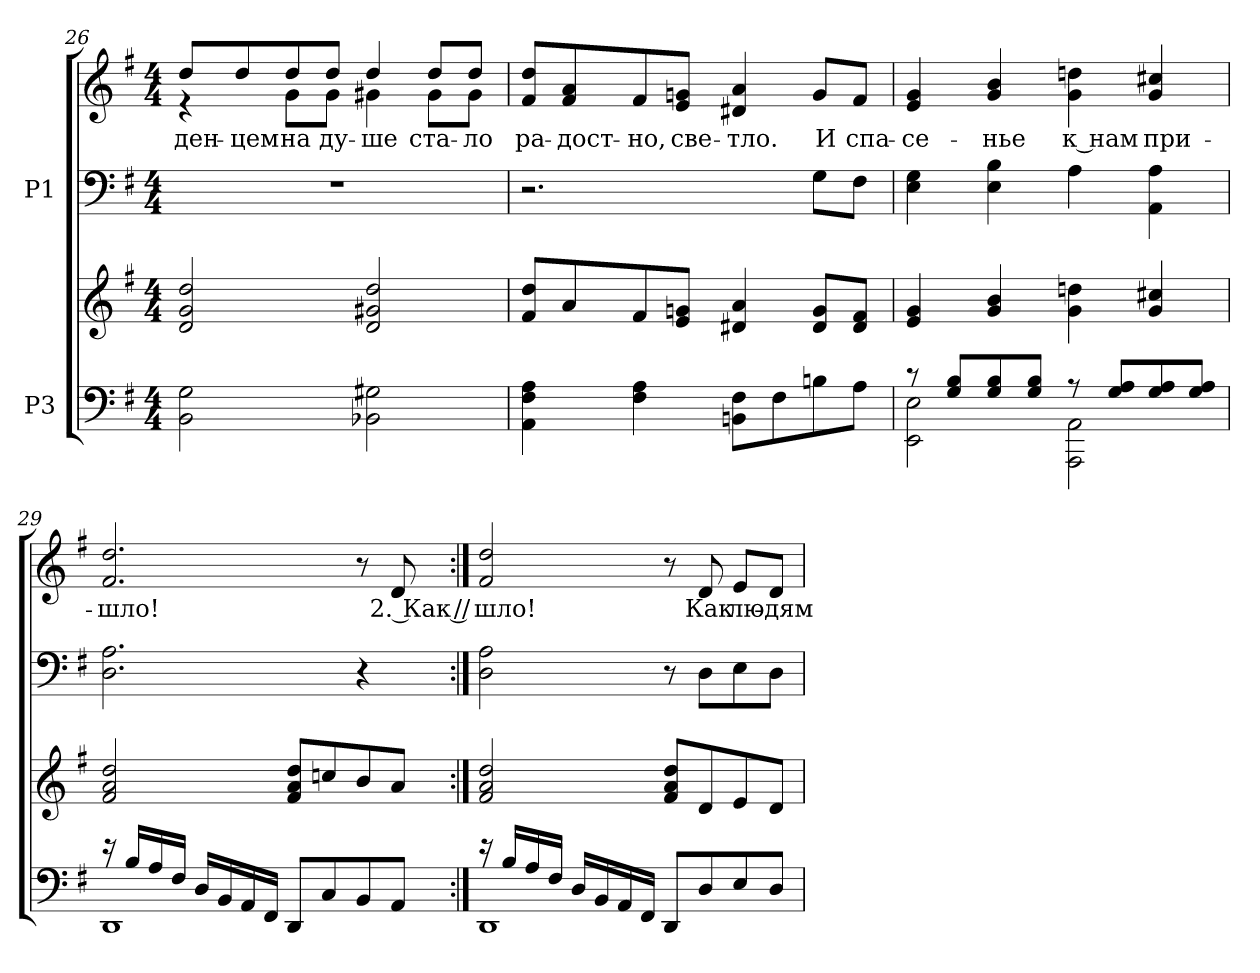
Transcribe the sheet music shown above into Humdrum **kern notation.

**kern	**kern	**kern	**kern	**text
*part2	*part2	*part1	*part1	*part1
*staff4	*staff3	*staff2	*staff1	*staff1
*I"P3	*	*I"P1	*	*
*clefF4	*clefG2	*clefF4	*clefG2	*
*k[f#]	*k[f#]	*k[f#]	*k[f#]	*
*G:	*G:	*G:	*G:	*
*M4/4	*M4/4	*M4/4	*M4/4	*
=26	=26	=26	=26	=26
!	!	!	!	!LO:LY:b:color=#000000
*	*	*	*^	*
2BBi\ 2Gi	2di/ 2gi 2ddi	1r	8ddi/L	4r	-ден-
!	!	!	!	!	!LO:LY:b:color=#000000
.	.	.	8ddi/	.	-цем
!	!	!	!	!	!LO:LY:b:color=#000000
.	.	.	8ddi/	8gi\L	на
!	!	!	!	!	!LO:LY:b:color=#000000
.	.	.	8ddi/J	8gi\J	ду-
!	!	!	!	!	!LO:LY:b:color=#000000
2BB-Xi\ 2G#Xi	2di/ 2g#Xi 2ddi	.	4ddi/	4g#Xi\	-ше
!	!	!	!	!	!LO:LY:b:color=#000000
.	.	.	8ddi/L	8g#i\L	ста-
!	!	!	!	!	!LO:LY:b:color=#000000
.	.	.	8ddi/J	8g#i\J	-ло
*	*	*	*v	*v	*
!!LO:LB:g=z
=27	=27	=27	=27	=27
*	*	*	*^	*
!	!	!	!	!	!LO:LY:b:color=#000000
*	*	*	*v	*v	*
4AAi\ 4F#i 4Ai	8f#i/ 8ddiL	2.r	8f#i/ 8ddiL	ра-
!	!	!	!	!LO:LY:b:color=#000000
.	8ai/	.	8f#i/ 8ai	-дост-
!	!	!	!	!LO:LY:b:color=#000000
4F#i\ 4Ai	8f#i/	.	8f#i/	-но,
!	!	!	!	!LO:LY:b:color=#000000
.	8ei/ 8gniJ	.	8ei/ 8gniJ	све-
!	!	!	!	!LO:LY:b:color=#000000
8BBni\ 8F#iL	4d#Xi/ 4ai	.	4d#Xi/ 4ai	-тло.
8F#i\	.	.	.	.
!	!	!	!	!LO:LY:b:color=#000000
8Bni\	8d#i/ 8giL	8Gi\L	8gi/L	И
!	!	!	!	!LO:LY:b:color=#000000
8Ai\J	8d#i/ 8f#iJ	8F#i\J	8f#i/J	спа-
=28	=28	=28	=28	=28
*^	*	*	*	*
!	!	!	!	!	!LO:LY:b:color=#000000
8r	2EEi\ 2Ei	4ei/ 4gi	4Ei\ 4Gi	4ei/ 4gi	-се-
8Gi/ 8BiL	.	.	.	.	.
!	!	!	!	!	!LO:LY:b:color=#000000
8Gi/ 8Bi	.	4gi/ 4bi	4Ei\ 4Bi	4gi/ 4bi	-нье
8Gi/ 8BiJ	.	.	.	.	.
!	!	!	!	!	!LO:LY:b:color=#000000
8r	2AAAi\ 2AAi	4gi\ 4ddni	4Ai\	4gi\ 4ddni	к нам
8Gi/ 8AiL	.	.	.	.	.
!	!	!	!	!	!LO:LY:b:color=#000000
8Gi/ 8Ai	.	4gi/ 4cc#Xi	4AAi\ 4Ai	4gi/ 4cc#Xi	при-
8Gi/ 8AiJ	.	.	.	.	.
=29	=29	=29	=29	=29	=29
!	!	!	!	!	!LO:LY:b:color=#000000
16r	1DDi	2f#i/ 2ai 2ddi	2.Di\ 2.Ai	2.f#i/ 2.ddi	-шло!
16Bi/LL	.	.	.	.	.
16Ai/	.	.	.	.	.
16F#i/JJ	.	.	.	.	.
16Di/LL	.	.	.	.	.
16BBi/	.	.	.	.	.
16AAi/	.	.	.	.	.
16FF#i/JJ	.	.	.	.	.
8DDi/L	.	8f#i/ 8ai 8ddiL	.	.	.
8Ci/	.	8ccni/	.	.	.
8BBi/	.	8bi/	4r	8r	.
!	!	!	!	!	!LO:LY:b:color=#000000
8AAi/J	.	8ai/J	.	8di/	2. Как //
!!LO:PB:g=z
=30:|!	=30:|!	=30:|!	=30:|!	=30:|!	=30:|!
!	!	!	!	!	!LO:LY:b:color=#000000
16r	1DDi	2f#i/ 2ai 2ddi	2Di\ 2Ai	2f#i/ 2ddi	-шло!
16Bi/LL	.	.	.	.	.
16Ai/	.	.	.	.	.
16F#i/JJ	.	.	.	.	.
16Di/LL	.	.	.	.	.
16BBi/	.	.	.	.	.
16AAi/	.	.	.	.	.
16FF#i/JJ	.	.	.	.	.
8DDi/L	.	8f#i/ 8ai 8ddiL	8r	8r	.
!	!	!	!	!	!LO:LY:b:color=#000000
8Di/	.	8di/	8Di\L	8di/	Как
!	!	!	!	!	!LO:LY:b:color=#000000
8Ei/	.	8ei/	8Ei\	8ei/L	лю-
!	!	!	!	!	!LO:LY:b:color=#000000
8Di/J	.	8di/J	8Di\J	8di/J	-дям
*v	*v	*	*	*	*
=	=	=	=	=
*-	*-	*-	*-	*-
